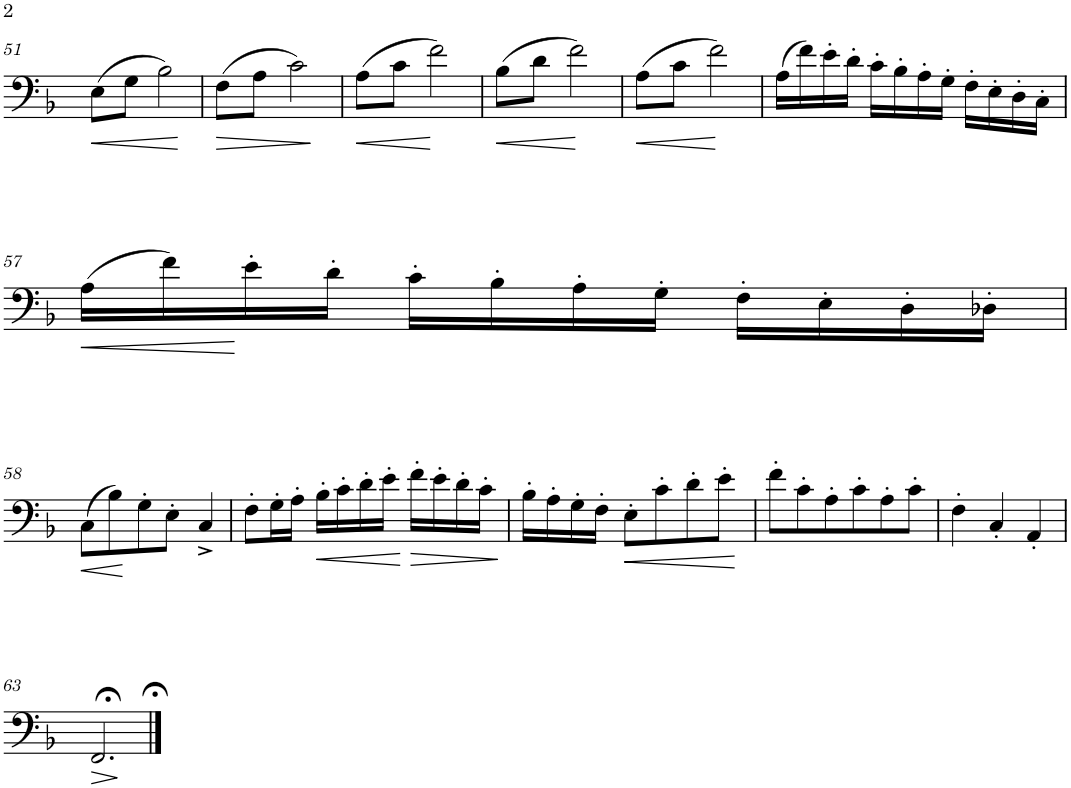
**kern	**dynam
*part1	*part1
*staff1	*staff1
*I"Trombone	*
*I'Tbn.	*
!!LO:PB:g=z
*clefF4	*
*k[b-]	*
*M3/4	*
=51	=51
!	!LO:HP:b
(8E\L	<
8G\J	.
2B-\)	.
.	[
=52	=52
!	!LO:HP:b
(8F\L	>
8A\J	.
2c\)	.
.	]
=53	=53
!	!LO:HP:b
(8A\L	<
8c\J	.
2f\)	[
=54	=54
!	!LO:HP:b
(8B-\L	<
8d\J	.
2f\)	[
=55	=55
!	!LO:HP:b
(8A\L	<
8c\J	.
2f\)	[
=56	=56
(16A\LL	.
16f\)	.
16e'\	.
16d'\JJ	.
16c'\LL	.
16B-'\	.
16A'\	.
16G'\JJ	.
16F'\LL	.
16E'\	.
16D'\	.
16C'\JJ	.
!!LO:LB:g=z
=57	=57
!	!LO:HP:b
(16A\LL	<
16f\)	.
16e'\	[
16d'\JJ	.
16c'\LL	.
16B-'\	.
16A'\	.
16G'\JJ	.
16F'\LL	.
16E'\	.
16D'\	.
16D-X'\JJ	.
!!LO:LB:g=z
=58	=58
!	!LO:HP:b
(8C\L	<
8B-\)	.
8G'\	[
8E'\J	.
4C^/	.
=59	=59
8F'\L	.
16G'\L	.
16A'\JJ	.
!	!LO:HP:b
16B-'\LL	<
16c'\	.
16d'\	.
16e'\JJ	.
!	!LO:HP:n=1:b
16f'\LL	[ >
16e'\	.
16d'\	.
16c'\JJ	.
.	]
=60	=60
16B-'\LL	.
16A'\	.
16G'\	.
16F'\JJ	.
!	!LO:HP:b
8E'\L	<
8c'\	.
8d'\	.
8e'\J	.
.	[
=61	=61
8f'\L	.
8c'\	.
8A'\	.
8c'\	.
8A'\	.
8c'\J	.
=62	=62
4F'\	.
4C'/	.
4AA'/	.
!!LO:LB:g=z
=63	=63
!	!LO:HP:b
2.FF;</	>
.	]
==	==
*-	*-
